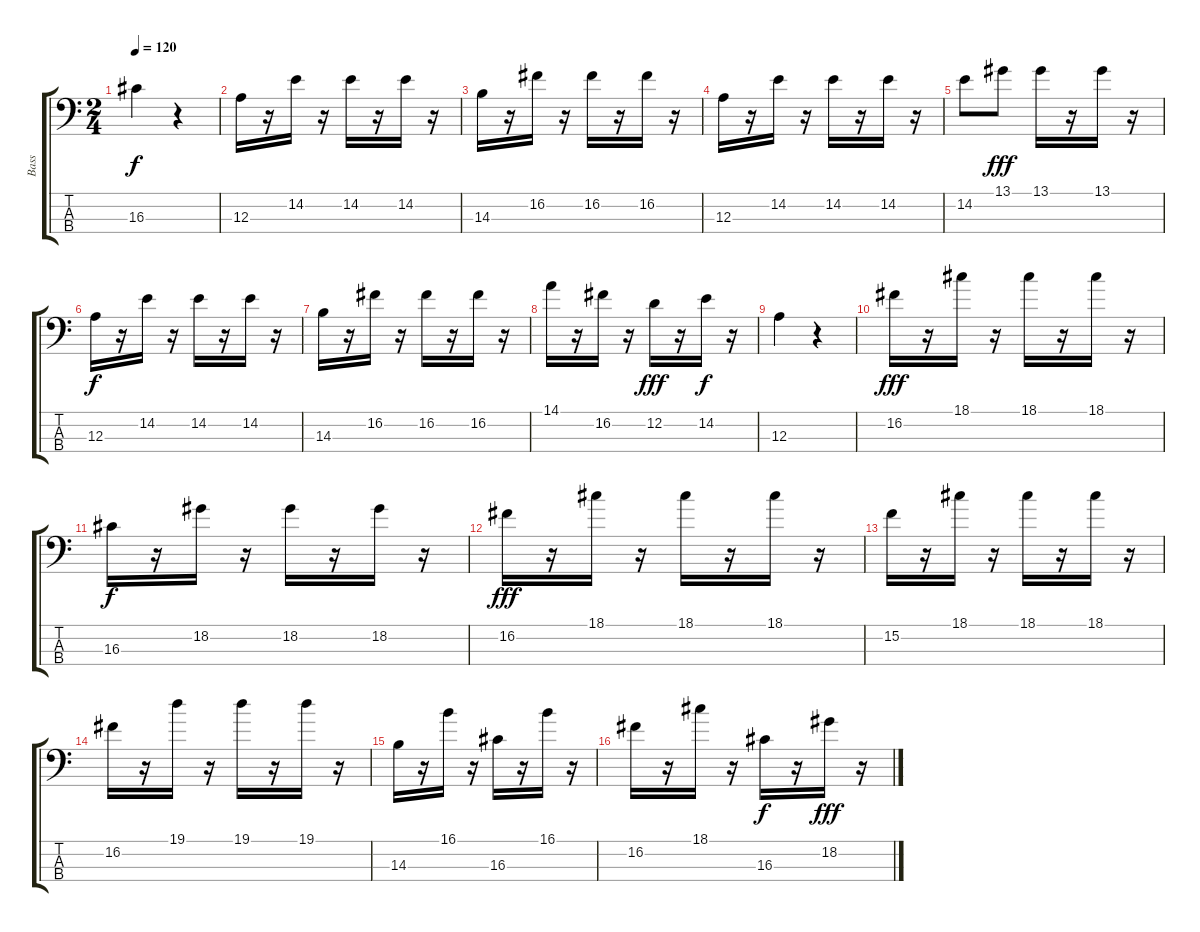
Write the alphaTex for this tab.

\track ("Bass" "Bass") {instrument electricbassfinger}
\staff {score tabs}
\tuning (G2 D2 A1 E1) {hide}
\ts (2 4)
\tempo 120
\clef f4
\ks c
16.3.4{dy f} r.4 |
12.3.16 r.16 14.2.16 r.16 14.2.16 r.16 14.2.16 r.16 |
14.3.16 r.16 16.2.16 r.16 16.2.16 r.16 16.2.16 r.16 |
12.3.16 r.16 14.2.16 r.16 14.2.16 r.16 14.2.16 r.16 |
14.2.8 13.1.8{dy fff} 13.1.16 r.16 13.1.16 r.16 |
12.3.16{dy f} r.16 14.2.16 r.16 14.2.16 r.16 14.2.16 r.16 |
14.3.16 r.16 16.2.16 r.16 16.2.16 r.16 16.2.16 r.16 |
14.1.16 r.16 16.2.16 r.16 12.2.16{dy fff} r.16 14.2.16{dy f} r.16 |
12.3.4 r.4 |
16.2.16{dy fff} r.16 18.1.16 r.16 18.1.16 r.16 18.1.16 r.16 |
16.3.16{dy f} r.16 18.2.16 r.16 18.2.16 r.16 18.2.16 r.16 |
16.2.16{dy fff} r.16 18.1.16 r.16 18.1.16 r.16 18.1.16 r.16 |
15.2.16 r.16 18.1.16 r.16 18.1.16 r.16 18.1.16 r.16 |
16.2.16 r.16 19.1.16 r.16 19.1.16 r.16 19.1.16 r.16 |
14.3.16 r.16 16.1.16 r.16 16.3.16 r.16 16.1.16 r.16 |
16.2.16 r.16 18.1.16 r.16 16.3.16{dy f} r.16 18.2.16{dy fff} r.16
